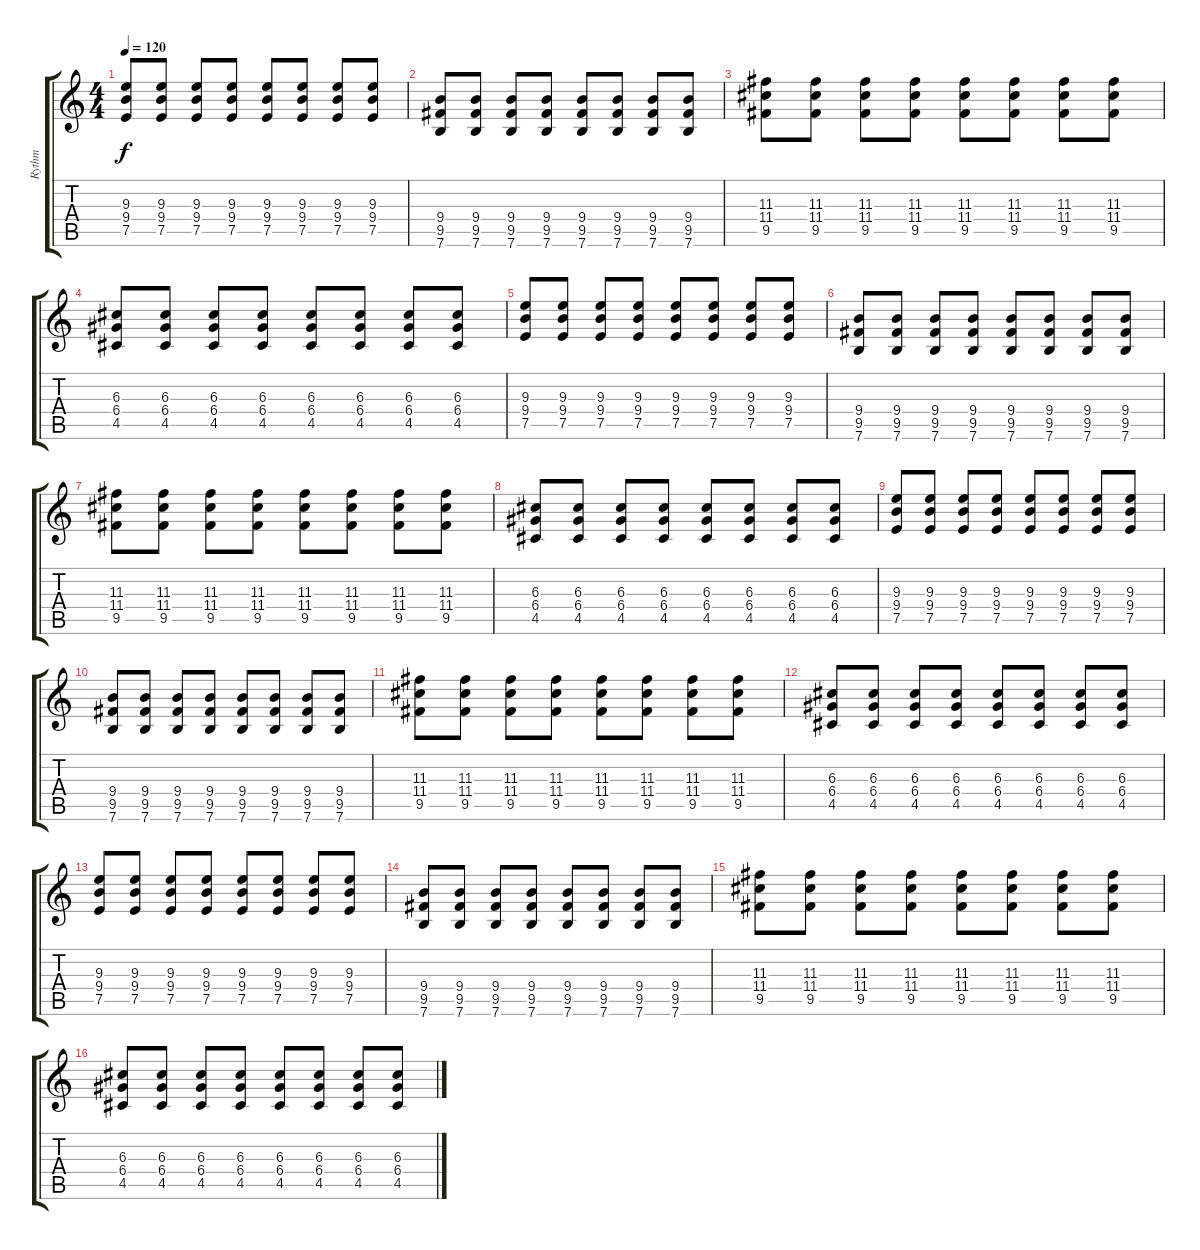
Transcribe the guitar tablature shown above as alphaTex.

\track ("Rythm" "Rythm") {instrument acousticguitarsteel}
\staff {score tabs}
\tuning (E4 B3 G3 D3 A2 E2) {hide}
\ts (4 4)
\tempo 120
\clef g2
\ks c
(9.3 9.4 7.5).8{dy f} (9.3 9.4 7.5).8 (9.3 9.4 7.5).8 (9.3 9.4 7.5).8 (9.3 9.4 7.5).8 (9.3 9.4 7.5).8 (9.3 9.4 7.5).8 (9.3 9.4 7.5).8 |
(9.4 9.5 7.6).8 (9.4 9.5 7.6).8 (9.4 9.5 7.6).8 (9.4 9.5 7.6).8 (9.4 9.5 7.6).8 (9.4 9.5 7.6).8 (9.4 9.5 7.6).8 (9.4 9.5 7.6).8 |
(11.3 11.4 9.5).8 (11.3 11.4 9.5).8 (11.3 11.4 9.5).8 (11.3 11.4 9.5).8 (11.3 11.4 9.5).8 (11.3 11.4 9.5).8 (11.3 11.4 9.5).8 (11.3 11.4 9.5).8 |
(6.3 6.4 4.5).8 (6.3 6.4 4.5).8 (6.3 6.4 4.5).8 (6.3 6.4 4.5).8 (6.3 6.4 4.5).8 (6.3 6.4 4.5).8 (6.3 6.4 4.5).8 (6.3 6.4 4.5).8 |
(9.3 9.4 7.5).8 (9.3 9.4 7.5).8 (9.3 9.4 7.5).8 (9.3 9.4 7.5).8 (9.3 9.4 7.5).8 (9.3 9.4 7.5).8 (9.3 9.4 7.5).8 (9.3 9.4 7.5).8 |
(9.4 9.5 7.6).8 (9.4 9.5 7.6).8 (9.4 9.5 7.6).8 (9.4 9.5 7.6).8 (9.4 9.5 7.6).8 (9.4 9.5 7.6).8 (9.4 9.5 7.6).8 (9.4 9.5 7.6).8 |
(11.3 11.4 9.5).8 (11.3 11.4 9.5).8 (11.3 11.4 9.5).8 (11.3 11.4 9.5).8 (11.3 11.4 9.5).8 (11.3 11.4 9.5).8 (11.3 11.4 9.5).8 (11.3 11.4 9.5).8 |
(6.3 6.4 4.5).8 (6.3 6.4 4.5).8 (6.3 6.4 4.5).8 (6.3 6.4 4.5).8 (6.3 6.4 4.5).8 (6.3 6.4 4.5).8 (6.3 6.4 4.5).8 (6.3 6.4 4.5).8 |
(9.3 9.4 7.5).8 (9.3 9.4 7.5).8 (9.3 9.4 7.5).8 (9.3 9.4 7.5).8 (9.3 9.4 7.5).8 (9.3 9.4 7.5).8 (9.3 9.4 7.5).8 (9.3 9.4 7.5).8 |
(9.4 9.5 7.6).8 (9.4 9.5 7.6).8 (9.4 9.5 7.6).8 (9.4 9.5 7.6).8 (9.4 9.5 7.6).8 (9.4 9.5 7.6).8 (9.4 9.5 7.6).8 (9.4 9.5 7.6).8 |
(11.3 11.4 9.5).8 (11.3 11.4 9.5).8 (11.3 11.4 9.5).8 (11.3 11.4 9.5).8 (11.3 11.4 9.5).8 (11.3 11.4 9.5).8 (11.3 11.4 9.5).8 (11.3 11.4 9.5).8 |
(6.3 6.4 4.5).8 (6.3 6.4 4.5).8 (6.3 6.4 4.5).8 (6.3 6.4 4.5).8 (6.3 6.4 4.5).8 (6.3 6.4 4.5).8 (6.3 6.4 4.5).8 (6.3 6.4 4.5).8 |
(9.3 9.4 7.5).8 (9.3 9.4 7.5).8 (9.3 9.4 7.5).8 (9.3 9.4 7.5).8 (9.3 9.4 7.5).8 (9.3 9.4 7.5).8 (9.3 9.4 7.5).8 (9.3 9.4 7.5).8 |
(9.4 9.5 7.6).8 (9.4 9.5 7.6).8 (9.4 9.5 7.6).8 (9.4 9.5 7.6).8 (9.4 9.5 7.6).8 (9.4 9.5 7.6).8 (9.4 9.5 7.6).8 (9.4 9.5 7.6).8 |
(11.3 11.4 9.5).8 (11.3 11.4 9.5).8 (11.3 11.4 9.5).8 (11.3 11.4 9.5).8 (11.3 11.4 9.5).8 (11.3 11.4 9.5).8 (11.3 11.4 9.5).8 (11.3 11.4 9.5).8 |
(6.3 6.4 4.5).8 (6.3 6.4 4.5).8 (6.3 6.4 4.5).8 (6.3 6.4 4.5).8 (6.3 6.4 4.5).8 (6.3 6.4 4.5).8 (6.3 6.4 4.5).8 (6.3 6.4 4.5).8
